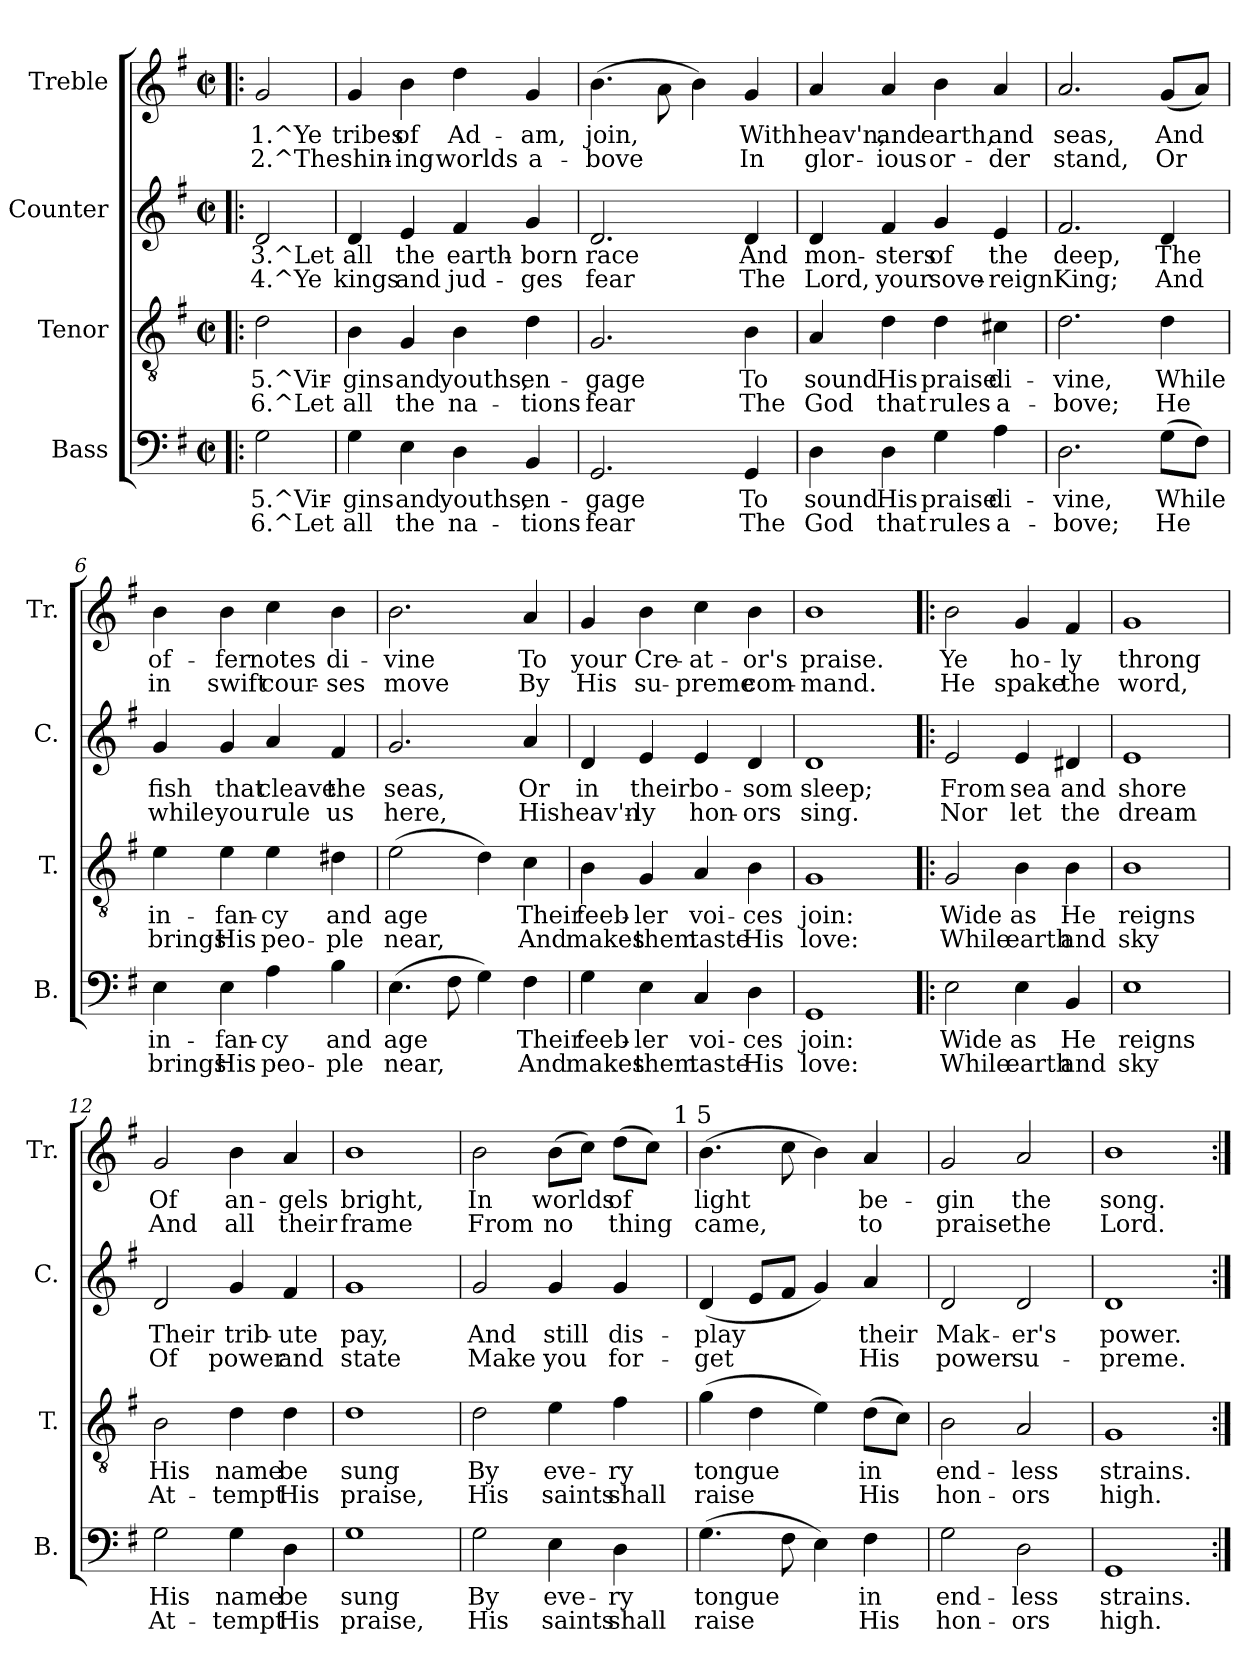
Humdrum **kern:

**kern	**text	**text	**kern	**text	**text	**kern	**text	**text	**kern	**text	**text
*part4	*part4	*part4	*part3	*part3	*part3	*part2	*part2	*part2	*part1	*part1	*part1
*staff4	*staff4	*staff4	*staff3	*staff3	*staff3	*staff2	*staff2	*staff2	*staff1	*staff1	*staff1
*I"Bass	*	*	*I"Tenor	*	*	*I"Counter	*	*	*I"Treble	*	*
*I'B.	*	*	*I'T.	*	*	*I'C.	*	*	*I'Tr.	*	*
!!LO:PB:g=z
*stria5	*	*	*stria5	*	*	*stria5	*	*	*stria5	*	*
*clefF4	*	*	*clefGv2	*	*	*clefG2	*	*	*clefG2	*	*
*k[f#]	*	*	*k[f#]	*	*	*k[f#]	*	*	*k[f#]	*	*
*G:	*	*	*G:	*	*	*G:	*	*	*G:	*	*
*M2/2	*	*	*M2/2	*	*	*M2/2	*	*	*M2/2	*	*
*met(c|)	*	*	*met(c|)	*	*	*met(c|)	*	*	*met(c|)	*	*
=1!|:	=1!|:	=1!|:	=1!|:	=1!|:	=1!|:	=1!|:	=1!|:	=1!|:	=1!|:	=1!|:	=1!|:
!	!LO:LY:a:rj	!LO:LY:b:rj	!	!LO:LY:b:rj	!LO:LY:b:rj	!	!LO:LY:b:rj	!LO:LY:b:rj	!	!LO:LY:b:rj	!LO:LY:b:rj
2G\	5.^Vir-	-6.^Let	2d\	5.^Vir-	-6.^Let	2d/	3.^Let	4.^Ye	2g/	1.^Ye	2.^The
=2	=2	=2	=2	=2	=2	=2	=2	=2	=2	=2	=2
!	!LO:LY:a:rj	!LO:LY:b:rj	!	!LO:LY:b:rj	!LO:LY:b:rj	!	!LO:LY:b:rj	!LO:LY:b:rj	!	!LO:LY:b:rj	!LO:LY:b:rj
4G\	gins	all	4B\	gins	all	4d/	all	kings	4g/	tribes	shin-
!	!LO:LY:a:rj	!LO:LY:b:rj	!	!LO:LY:b:rj	!LO:LY:b:rj	!	!LO:LY:b:rj	!LO:LY:b:rj	!	!LO:LY:b:rj	!LO:LY:b:rj
4E\	and	the	4G/	and	the	4e/	the	and	4b\	-of	ing
!	!LO:LY:a:rj	!LO:LY:b:rj	!	!LO:LY:b:rj	!LO:LY:b:rj	!	!LO:LY:b:rj	!LO:LY:b:rj	!	!LO:LY:b:rj	!LO:LY:b:rj
4D\	youths,	na-	4B\	youths,	na-	4f#/	earth-	-jud-	4dd\	Ad-	-worlds
!	!LO:LY:a:rj	!LO:LY:b:rj	!	!LO:LY:b:rj	!LO:LY:b:rj	!	!LO:LY:b:rj	!LO:LY:b:rj	!	!LO:LY:b:rj	!LO:LY:b:rj
4BB/	-en-	-tions	4d\	-en-	-tions	4g/	-born	ges	4g/	am,	a-
=3	=3	=3	=3	=3	=3	=3	=3	=3	=3	=3	=3
!	!LO:LY:a:rj	!LO:LY:b:rj	!	!LO:LY:b:rj	!LO:LY:b:rj	!	!LO:LY:b:rj	!LO:LY:b:rj	!	!LO:LY:b:rj	!LO:LY:b:rj
2.GG/	gage	fear	2.G/	gage	fear	2.d/	race	fear	(>4.b\	-join,	bove
!	!	!	!	!	!	!	!	!	!	!LO:LY:b:rj	!LO:LY:b:rj
.	.	.	.	.	.	.	.	.	8a\	.	.
!	!	!	!	!	!	!	!	!	!	!LO:LY:b:rj	!LO:LY:b:rj
.	.	.	.	.	.	.	.	.	4b\)	.	.
!	!LO:LY:a:rj	!LO:LY:b:rj	!	!LO:LY:b:rj	!LO:LY:b:rj	!	!LO:LY:b:rj	!LO:LY:b:rj	!	!LO:LY:b:rj	!LO:LY:b:rj
4GG/	To	The	4B\	To	The	4d/	And	The	4g/	With	In
=4	=4	=4	=4	=4	=4	=4	=4	=4	=4	=4	=4
!	!LO:LY:a:rj	!LO:LY:b:rj	!	!LO:LY:b:rj	!LO:LY:b:rj	!	!LO:LY:b:rj	!LO:LY:b:rj	!	!LO:LY:b:rj	!LO:LY:b:rj
4D\	sound	God	4A/	sound	God	4d/	mon-	-Lord,	4a/	heav'n,	glor-
!	!LO:LY:a:rj	!LO:LY:b:rj	!	!LO:LY:b:rj	!LO:LY:b:rj	!	!LO:LY:b:rj	!LO:LY:b:rj	!	!LO:LY:b:rj	!LO:LY:b:rj
4D\	His	that	4d\	His	that	4f#/	sters	your	4a/	-and	ious
!	!LO:LY:a:rj	!LO:LY:b:rj	!	!LO:LY:b:rj	!LO:LY:b:rj	!	!LO:LY:b:rj	!LO:LY:b:rj	!	!LO:LY:b:rj	!LO:LY:b:rj
4G<\	praise	rules	4d\	praise	rules	4g/	of	sove-	4b\	earth,	or-
!	!LO:LY:a:rj	!LO:LY:b:rj	!	!LO:LY:b:rj	!LO:LY:b:rj	!	!LO:LY:b:rj	!LO:LY:b:rj	!	!LO:LY:b:rj	!LO:LY:b:rj
4A\	di-	-a-	4c#X\	di-	-a-	4e/	-the	reign	4a/	-and	der
=5	=5	=5	=5	=5	=5	=5	=5	=5	=5	=5	=5
!	!LO:LY:a:rj	!LO:LY:b:rj	!	!LO:LY:b:rj	!LO:LY:b:rj	!	!LO:LY:b:rj	!LO:LY:b:rj	!	!LO:LY:b:rj	!LO:LY:b:rj
2.D\	-vine,	bove;	2.d\	-vine,	bove;	2.f#/	deep,	King;	2.a/	seas,	stand,
!	!LO:LY:a:rj	!LO:LY:b:rj	!	!LO:LY:b:rj	!LO:LY:b:rj	!	!LO:LY:b:rj	!LO:LY:b:rj	!	!LO:LY:b:rj	!LO:LY:b:rj
(>8G\L	While	He	4d\	While	He	4d/	The	And	(<8g/L	And	Or
!	!LO:LY:a:rj	!LO:LY:b:rj	!	!	!	!	!	!	!	!LO:LY:b:rj	!LO:LY:b:rj
8F#\J)	.	.	.	.	.	.	.	.	8a/J)	.	.
!!LO:LB:g=z
=6	=6	=6	=6	=6	=6	=6	=6	=6	=6	=6	=6
!	!LO:LY:a:rj	!LO:LY:b:rj	!	!LO:LY:b:rj	!LO:LY:b:rj	!	!LO:LY:b:rj	!LO:LY:b:rj	!	!LO:LY:b:rj	!LO:LY:b:rj
4E\	in-	-brings	4e\	in-	-brings	4g/	fish	while	4b\	of-	-in
!	!LO:LY:a:rj	!LO:LY:b:rj	!	!LO:LY:b:rj	!LO:LY:b:rj	!	!LO:LY:b:rj	!LO:LY:b:rj	!	!LO:LY:b:rj	!LO:LY:b:rj
4E\	fan-	-His	4e\	fan-	-His	4g/	that	you	4b\	fer	swift
!	!LO:LY:a:rj	!LO:LY:b:rj	!	!LO:LY:b:rj	!LO:LY:b:rj	!	!LO:LY:b:rj	!LO:LY:b:rj	!	!LO:LY:b:rj	!LO:LY:b:rj
4A\	cy	peo-	4e\	cy	peo-	4a/	cleave	rule	4cc\	notes	cour-
!	!LO:LY:a:rj	!LO:LY:b:rj	!	!LO:LY:b:rj	!LO:LY:b:rj	!	!LO:LY:b:rj	!LO:LY:b:rj	!	!LO:LY:b:rj	!LO:LY:b:rj
4B\	-and	ple	4d#X\	-and	ple	4f#/	the	us	4b\	-di-	-ses
=7	=7	=7	=7	=7	=7	=7	=7	=7	=7	=7	=7
!	!LO:LY:a:rj	!LO:LY:b:rj	!	!LO:LY:b:rj	!LO:LY:b:rj	!	!LO:LY:b:rj	!LO:LY:b:rj	!	!LO:LY:b:rj	!LO:LY:b:rj
(>4.E\	age	near,	(>2e\	age	near,	2.g/	seas,	here,	2.b\	vine	move
!	!LO:LY:a:rj	!LO:LY:b:rj	!	!	!	!	!	!	!	!	!
8F#\	.	.	.	.	.	.	.	.	.	.	.
!	!LO:LY:a:rj	!LO:LY:b:rj	!	!LO:LY:b:rj	!LO:LY:b:rj	!	!	!	!	!	!
4G\)	.	.	4d\)	.	.	.	.	.	.	.	.
!	!LO:LY:a:rj	!LO:LY:b:rj	!	!LO:LY:b:rj	!LO:LY:b:rj	!	!LO:LY:b:rj	!LO:LY:b:rj	!	!LO:LY:b:rj	!LO:LY:b:rj
4F#\	Their	And	4c\	Their	And	4a/	Or	His	4a/	To	By
=8	=8	=8	=8	=8	=8	=8	=8	=8	=8	=8	=8
!	!LO:LY:a:rj	!LO:LY:b:rj	!	!LO:LY:b:rj	!LO:LY:b:rj	!	!LO:LY:b:rj	!LO:LY:b:rj	!	!LO:LY:b:rj	!LO:LY:b:rj
4G\	feeb-	-makes	4B\	feeb-	-makes	4d/	in	heav'n-	4g/	your	His
!	!LO:LY:a:rj	!LO:LY:b:rj	!	!LO:LY:b:rj	!LO:LY:b:rj	!	!LO:LY:b:rj	!LO:LY:b:rj	!	!LO:LY:b:rj	!LO:LY:b:rj
4E\	ler	them	4G/	ler	them	4e/	-their	ly	4b\	Cre-	-su-
!	!LO:LY:a:rj	!LO:LY:b:rj	!	!LO:LY:b:rj	!LO:LY:b:rj	!	!LO:LY:b:rj	!LO:LY:b:rj	!	!LO:LY:b:rj	!LO:LY:b:rj
4C/	voi-	-taste	4A/	voi-	-taste	4e/	bo-	-hon-	4cc\	-at-	-preme
!	!LO:LY:a:rj	!LO:LY:b:rj	!	!LO:LY:b:rj	!LO:LY:b:rj	!	!LO:LY:b:rj	!LO:LY:b:rj	!	!LO:LY:b:rj	!LO:LY:b:rj
4D\	ces	His	4B\	ces	His	4d/	-som	ors	4b\	or's	com-
=9	=9	=9	=9	=9	=9	=9	=9	=9	=9	=9	=9
!	!LO:LY:a:rj	!LO:LY:b:rj	!	!LO:LY:b:rj	!LO:LY:b:rj	!	!LO:LY:b:rj	!LO:LY:b:rj	!	!LO:LY:b:rj	!LO:LY:b:rj
1GG	join:	love:	1G	join:	love:	1d	sleep;	sing.	1b	-praise.	mand.
=10!|:	=10!|:	=10!|:	=10!|:	=10!|:	=10!|:	=10!|:	=10!|:	=10!|:	=10!|:	=10!|:	=10!|:
!	!LO:LY:a:rj	!LO:LY:b:rj	!	!LO:LY:b:rj	!LO:LY:b:rj	!	!LO:LY:b:rj	!LO:LY:b:rj	!	!LO:LY:b:rj	!LO:LY:b:rj
2E\	Wide	While	2G/	Wide	While	2e/	From	Nor	2b\	Ye	He
!	!LO:LY:a:rj	!LO:LY:b:rj	!	!LO:LY:b:rj	!LO:LY:b:rj	!	!LO:LY:b:rj	!LO:LY:b:rj	!	!LO:LY:b:rj	!LO:LY:b:rj
4E\	as	earth	4B\	as	earth	4e/	sea	let	4g/	ho-	-spake
!	!LO:LY:a:rj	!LO:LY:b:rj	!	!LO:LY:b:rj	!LO:LY:b:rj	!	!LO:LY:b:rj	!LO:LY:b:rj	!	!LO:LY:b:rj	!LO:LY:b:rj
4BB/	He	and	4B\	He	and	4d#X/	and	the	4f#/	ly	the
=11	=11	=11	=11	=11	=11	=11	=11	=11	=11	=11	=11
!	!LO:LY:a:rj	!LO:LY:b:rj	!	!LO:LY:b:rj	!LO:LY:b:rj	!	!LO:LY:b:rj	!LO:LY:b:rj	!	!LO:LY:b:rj	!LO:LY:b:rj
1E	reigns	sky	1B	reigns	sky	1e	shore	dream	1g	throng	word,
!!LO:PB:g=z
=12	=12	=12	=12	=12	=12	=12	=12	=12	=12	=12	=12
!	!LO:LY:a:rj	!LO:LY:b:rj	!	!LO:LY:b:rj	!LO:LY:b:rj	!	!LO:LY:b:rj	!LO:LY:b:rj	!	!LO:LY:b:rj	!LO:LY:b:rj
2G\	His	At-	2B\	His	At-	2d/	Their	Of	2g/	Of	And
!	!LO:LY:a:rj	!LO:LY:b:rj	!	!LO:LY:b:rj	!LO:LY:b:rj	!	!LO:LY:b:rj	!LO:LY:b:rj	!	!LO:LY:b:rj	!LO:LY:b:rj
4G\	-name	tempt	4d\	-name	tempt	4g/	trib-	-power	4b\	an-	-all
!	!LO:LY:a:rj	!LO:LY:b:rj	!	!LO:LY:b:rj	!LO:LY:b:rj	!	!LO:LY:b:rj	!LO:LY:b:rj	!	!LO:LY:b:rj	!LO:LY:b:rj
4D\	be	His	4d\	be	His	4f#/	ute	and	4a/	gels	their
=13	=13	=13	=13	=13	=13	=13	=13	=13	=13	=13	=13
!	!LO:LY:a:rj	!LO:LY:b:rj	!	!LO:LY:b:rj	!LO:LY:b:rj	!	!LO:LY:b:rj	!LO:LY:b:rj	!	!LO:LY:b:rj	!LO:LY:b:rj
1G	sung	praise,	1d	sung	praise,	1g	pay,	state	1b	bright,	frame
=14	=14	=14	=14	=14	=14	=14	=14	=14	=14	=14	=14
!	!LO:LY:a:rj	!LO:LY:b:rj	!	!LO:LY:b:rj	!LO:LY:b:rj	!	!LO:LY:b:rj	!LO:LY:b:rj	!	!LO:LY:b:rj	!LO:LY:b:rj
*	*	*	*	*	*	*	*	*	*^	*	*
2G\	By	His	2d\	By	His	2g/	And	Make	2b\	2ryy	In	From
!	!LO:LY:a:rj	!LO:LY:b:rj	!	!LO:LY:b:rj	!LO:LY:b:rj	!	!LO:LY:b:rj	!LO:LY:b:rj	!	!	!LO:LY:b:rj	!LO:LY:b:rj
4E\	eve-	-saints	4e\	eve-	-saints	4g/	still	you	(>8b\L	4...ryy	worlds	no-
!	!	!	!	!	!	!	!	!	!	!	!LO:LY:b:rj	!LO:LY:b:rj
.	.	.	.	.	.	.	.	.	8cc\J)	.	--	-
!	!LO:LY:a:rj	!LO:LY:b:rj	!	!LO:LY:b:rj	!LO:LY:b:rj	!	!LO:LY:b:rj	!LO:LY:b:rj	!	!	!LO:LY:b:rj	!LO:LY:b:rj
4D\	ry	shall	4f#\	ry	shall	4g/	dis-	-for-	(>8dd\L	.	of	thing
!	!	!	!	!	!	!	!	!	!	!	!LO:LY:b:rj	!LO:LY:b:rj
.	.	.	.	.	.	.	.	.	8cc\J)	.	.	.
!	!	!	!	!	!	!	!	!	!	!LO:TX:a:t=1 5	!	!
.	.	.	.	.	.	.	.	.	.	32ryy	.	.
=15	=15	=15	=15	=15	=15	=15	=15	=15	=15	=15	=15	=15
!	!LO:LY:a:rj	!LO:LY:b:rj	!	!LO:LY:b:rj	!LO:LY:b:rj	!	!LO:LY:b:rj	!LO:LY:b:rj	!	!	!LO:LY:b:rj	!LO:LY:b:rj
*	*	*	*	*	*	*	*	*	*v	*v	*	*
(>4.G\	tongue	raise	(>4g\	tongue	raise	(<4d/	-play	get	(>4.b\	light	came,
!	!	!	!	!LO:LY:b:rj	!LO:LY:b:rj	!	!LO:LY:b:rj	!LO:LY:b:rj	!	!	!
.	.	.	4d\	.	.	8e/L	.	.	.	.	.
!	!LO:LY:a:rj	!LO:LY:b:rj	!	!	!	!	!LO:LY:b:rj	!LO:LY:b:rj	!	!LO:LY:b:rj	!LO:LY:b:rj
8F#\	.	.	.	.	.	8f#/J	.	.	8cc\	.	-
!	!LO:LY:a:rj	!LO:LY:b:rj	!	!LO:LY:b:rj	!LO:LY:b:rj	!	!LO:LY:b:rj	!LO:LY:b:rj	!	!LO:LY:b:rj	!LO:LY:b:rj
4E\)	.	.	4e\)	.	.	4g/)	.	.	4b\)	-	-
!	!LO:LY:a:rj	!LO:LY:b:rj	!	!LO:LY:b:rj	!LO:LY:b:rj	!	!LO:LY:b:rj	!LO:LY:b:rj	!	!LO:LY:b:rj	!LO:LY:b:rj
4F#\	in	His	(>8d\L	in	His	4a/	their	His	4a/	-be-	-to
!	!	!	!	!LO:LY:b:rj	!LO:LY:b:rj	!	!	!	!	!	!
.	.	.	8c\J)	.	.	.	.	.	.	.	.
=16	=16	=16	=16	=16	=16	=16	=16	=16	=16	=16	=16
!	!LO:LY:a:rj	!LO:LY:b:rj	!	!LO:LY:b:rj	!LO:LY:b:rj	!	!LO:LY:b:rj	!LO:LY:b:rj	!	!LO:LY:b:rj	!LO:LY:b:rj
2G\	end-	-hon-	2B\	end-	-hon-	2d/	Mak-	-power	2g/	gin	praise
!	!LO:LY:a:rj	!LO:LY:b:rj	!	!LO:LY:b:rj	!LO:LY:b:rj	!	!LO:LY:b:rj	!LO:LY:b:rj	!	!LO:LY:b:rj	!LO:LY:b:rj
2D\	-less	ors	2A/	-less	ors	2d/	er's	su-	2a/	the	the
=17	=17	=17	=17	=17	=17	=17	=17	=17	=17	=17	=17
!	!LO:LY:a:rj	!LO:LY:b:rj	!	!LO:LY:b:rj	!LO:LY:b:rj	!	!LO:LY:b:rj	!LO:LY:b:rj	!	!LO:LY:b:rj	!LO:LY:b:rj
1GG	strains.	high.	1G	strains.	high.	1d	-power.	preme.	1b	song.	Lord.
=:|!	=:|!	=:|!	=:|!	=:|!	=:|!	=:|!	=:|!	=:|!	=:|!	=:|!	=:|!
*-	*-	*-	*-	*-	*-	*-	*-	*-	*-	*-	*-
